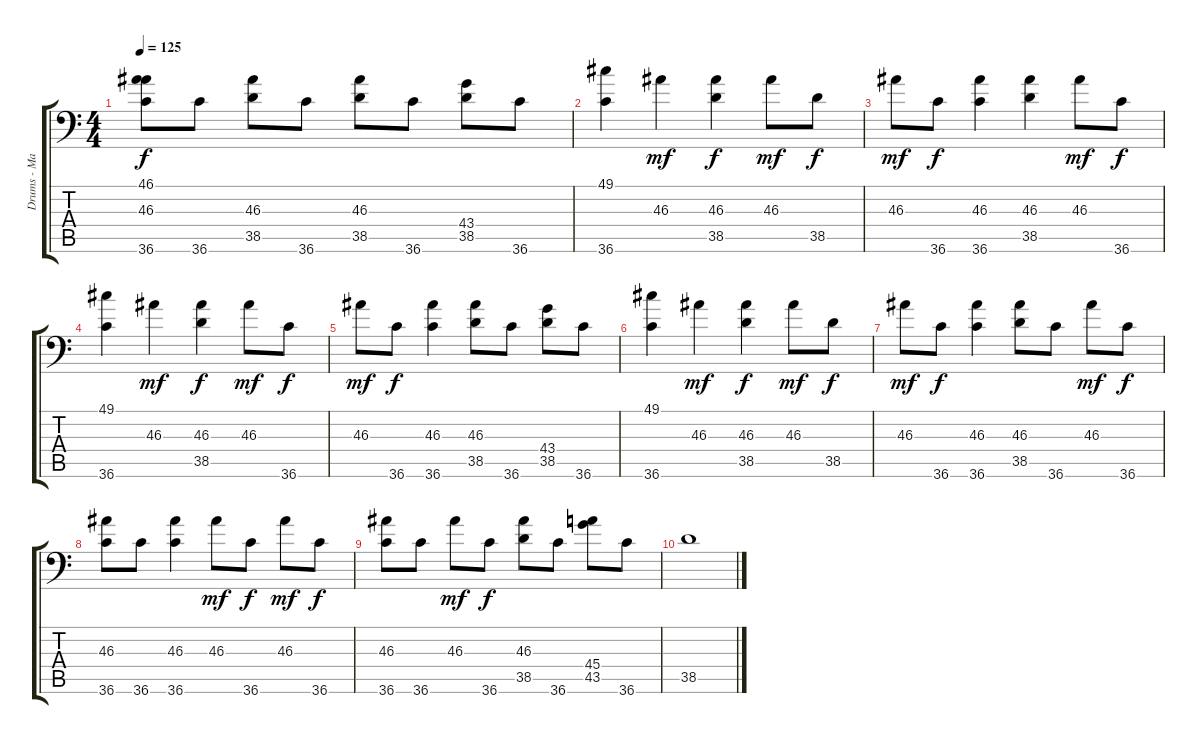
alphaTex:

\track ("Drums - Matt Nicholls" "Drums - Ma") {instrument acousticgrandpiano}
\staff {score tabs}
\tuning (C-1 C-1 C-1 C-1 C-1 C-1) {hide}
\ts (4 4)
\tempo 125
\clef f4
\ks c
(46.1 46.3 36.6).8{dy f} 36.6.8 (46.3 38.5).8 36.6.8 (46.3 38.5).8 36.6.8 (43.4 38.5).8 36.6.8 |
(49.1 36.6).4 46.3.4{dy mf} (46.3 38.5).4{dy f} 46.3.8{dy mf} 38.5.8{dy f} |
46.3.8{dy mf} 36.6.8{dy f} (46.3 36.6).4 (46.3 38.5).4 46.3.8{dy mf} 36.6.8{dy f} |
(49.1 36.6).4 46.3.4{dy mf} (46.3 38.5).4{dy f} 46.3.8{dy mf} 36.6.8{dy f} |
46.3.8{dy mf} 36.6.8{dy f} (46.3 36.6).4 (46.3 38.5).8 36.6.8 (43.4 38.5).8 36.6.8 |
(49.1 36.6).4 46.3.4{dy mf} (46.3 38.5).4{dy f} 46.3.8{dy mf} 38.5.8{dy f} |
46.3.8{dy mf} 36.6.8{dy f} (46.3 36.6).4 (46.3 38.5).8 36.6.8 46.3.8{dy mf} 36.6.8{dy f} |
(46.3 36.6).8 36.6.8 (46.3 36.6).4 46.3.8{dy mf} 36.6.8{dy f} 46.3.8{dy mf} 36.6.8{dy f} |
(46.3 36.6).8 36.6.8 46.3.8{dy mf} 36.6.8{dy f} (46.3 38.5).8 36.6.8 (45.4 43.5).8 36.6.8 |
38.5.1
